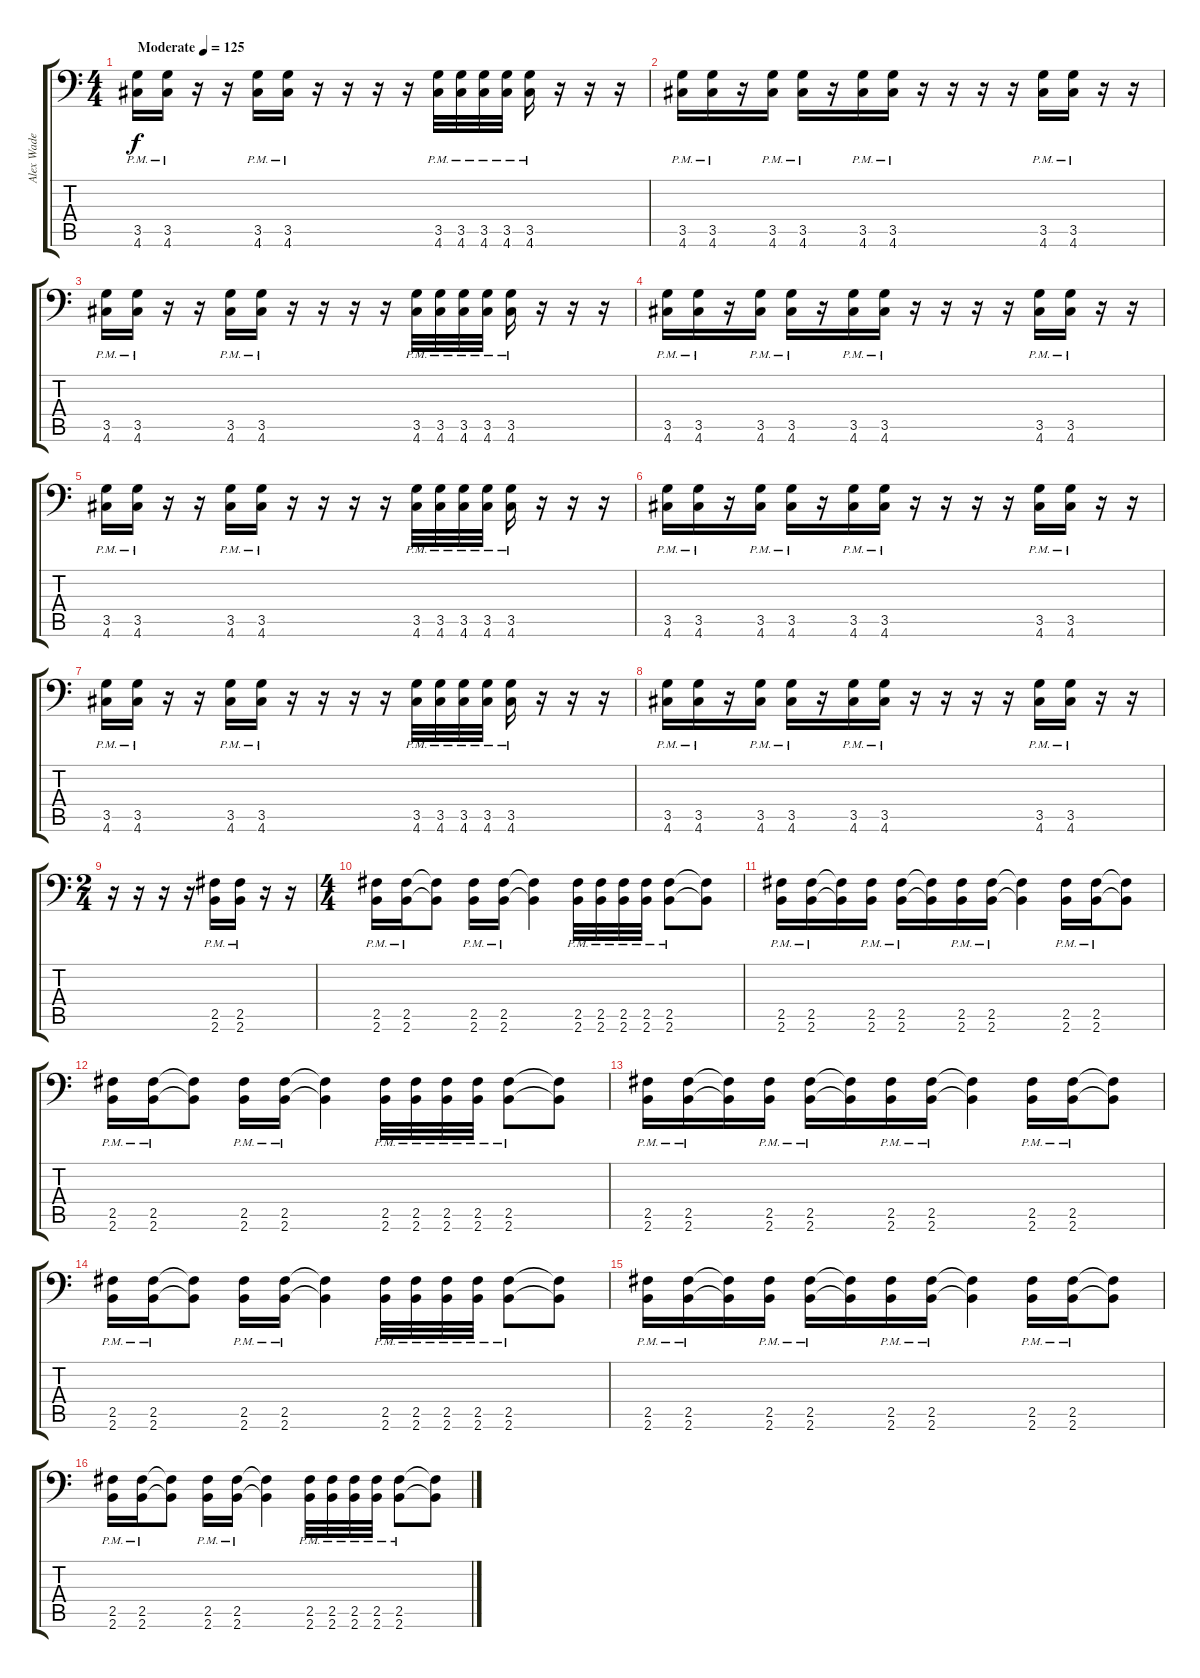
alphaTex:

\track ("Alex Wade" "Alex Wade") {instrument overdrivenguitar}
\staff {score tabs}
\tuning (B3 Gb3 D3 A2 E2 A1) {hide}
\ts (4 4)
\tempo (125 "Moderate")
\clef f4
\ks c
(3.5{pm} 4.6{pm}).16{dy f instrument overdrivenguitar} (3.5{pm} 4.6{pm}).16 r.16 r.16 (3.5{pm} 4.6{pm}).16 (3.5{pm} 4.6{pm}).16 r.16 r.16 r.16 r.16 (3.5{pm} 4.6{pm}).32 (3.5{pm} 4.6{pm}).32 (3.5{pm} 4.6{pm}).32 (3.5{pm} 4.6{pm}).32 (3.5{pm} 4.6{pm}).16 r.16 r.16 r.16 |
(3.5{pm} 4.6{pm}).16 (3.5{pm} 4.6{pm}).16 r.16 (3.5{pm} 4.6{pm}).16 (3.5{pm} 4.6{pm}).16 r.16 (3.5{pm} 4.6{pm}).16 (3.5{pm} 4.6{pm}).16 r.16 r.16 r.16 r.16 (3.5{pm} 4.6{pm}).16 (3.5{pm} 4.6{pm}).16 r.16 r.16 |
(3.5{pm} 4.6{pm}).16 (3.5{pm} 4.6{pm}).16 r.16 r.16 (3.5{pm} 4.6{pm}).16 (3.5{pm} 4.6{pm}).16 r.16 r.16 r.16 r.16 (3.5{pm} 4.6{pm}).32 (3.5{pm} 4.6{pm}).32 (3.5{pm} 4.6{pm}).32 (3.5{pm} 4.6{pm}).32 (3.5{pm} 4.6{pm}).16 r.16 r.16 r.16 |
(3.5{pm} 4.6{pm}).16 (3.5{pm} 4.6{pm}).16 r.16 (3.5{pm} 4.6{pm}).16 (3.5{pm} 4.6{pm}).16 r.16 (3.5{pm} 4.6{pm}).16 (3.5{pm} 4.6{pm}).16 r.16 r.16 r.16 r.16 (3.5{pm} 4.6{pm}).16 (3.5{pm} 4.6{pm}).16 r.16 r.16 |
(3.5{pm} 4.6{pm}).16 (3.5{pm} 4.6{pm}).16 r.16 r.16 (3.5{pm} 4.6{pm}).16 (3.5{pm} 4.6{pm}).16 r.16 r.16 r.16 r.16 (3.5{pm} 4.6{pm}).32 (3.5{pm} 4.6{pm}).32 (3.5{pm} 4.6{pm}).32 (3.5{pm} 4.6{pm}).32 (3.5{pm} 4.6{pm}).16 r.16 r.16 r.16 |
(3.5{pm} 4.6{pm}).16 (3.5{pm} 4.6{pm}).16 r.16 (3.5{pm} 4.6{pm}).16 (3.5{pm} 4.6{pm}).16 r.16 (3.5{pm} 4.6{pm}).16 (3.5{pm} 4.6{pm}).16 r.16 r.16 r.16 r.16 (3.5{pm} 4.6{pm}).16 (3.5{pm} 4.6{pm}).16 r.16 r.16 |
(3.5{pm} 4.6{pm}).16 (3.5{pm} 4.6{pm}).16 r.16 r.16 (3.5{pm} 4.6{pm}).16 (3.5{pm} 4.6{pm}).16 r.16 r.16 r.16 r.16 (3.5{pm} 4.6{pm}).32 (3.5{pm} 4.6{pm}).32 (3.5{pm} 4.6{pm}).32 (3.5{pm} 4.6{pm}).32 (3.5{pm} 4.6{pm}).16 r.16 r.16 r.16 |
(3.5{pm} 4.6{pm}).16 (3.5{pm} 4.6{pm}).16 r.16 (3.5{pm} 4.6{pm}).16 (3.5{pm} 4.6{pm}).16 r.16 (3.5{pm} 4.6{pm}).16 (3.5{pm} 4.6{pm}).16 r.16 r.16 r.16 r.16 (3.5{pm} 4.6{pm}).16 (3.5{pm} 4.6{pm}).16 r.16 r.16 |
\ts (2 4)
r.16 r.16 r.16 r.16 (2.5{pm} 2.6{pm}).16 (2.5{pm} 2.6{pm}).16 r.16 r.16 |
\ts (4 4)
(2.5{pm} 2.6{pm}).16 (2.5{pm} 2.6{pm}).16 (2.5{t} 2.6{t}).8 (2.5{pm} 2.6{pm}).16 (2.5{pm} 2.6{pm}).16 (2.5{t} 2.6{t}).4 (2.5{pm} 2.6{pm}).32 (2.5{pm} 2.6{pm}).32 (2.5{pm} 2.6{pm}).32 (2.5{pm} 2.6{pm}).32 (2.5{pm} 2.6{pm}).8 (2.5{t} 2.6{t}).8 |
(2.5{pm} 2.6{pm}).16 (2.5{pm} 2.6{pm}).16 (2.5{t} 2.6{t}).16 (2.5{pm} 2.6{pm}).16 (2.5{pm} 2.6{pm}).16 (2.5{t} 2.6{t}).16 (2.5{pm} 2.6{pm}).16 (2.5{pm} 2.6{pm}).16 (2.5{t} 2.6{t}).4 (2.5{pm} 2.6{pm}).16 (2.5{pm} 2.6{pm}).16 (2.5{t} 2.6{t}).8 |
(2.5{pm} 2.6{pm}).16 (2.5{pm} 2.6{pm}).16 (2.5{t} 2.6{t}).8 (2.5{pm} 2.6{pm}).16 (2.5{pm} 2.6{pm}).16 (2.5{t} 2.6{t}).4 (2.5{pm} 2.6{pm}).32 (2.5{pm} 2.6{pm}).32 (2.5{pm} 2.6{pm}).32 (2.5{pm} 2.6{pm}).32 (2.5{pm} 2.6{pm}).8 (2.5{t} 2.6{t}).8 |
(2.5{pm} 2.6{pm}).16 (2.5{pm} 2.6{pm}).16 (2.5{t} 2.6{t}).16 (2.5{pm} 2.6{pm}).16 (2.5{pm} 2.6{pm}).16 (2.5{t} 2.6{t}).16 (2.5{pm} 2.6{pm}).16 (2.5{pm} 2.6{pm}).16 (2.5{t} 2.6{t}).4 (2.5{pm} 2.6{pm}).16 (2.5{pm} 2.6{pm}).16 (2.5{t} 2.6{t}).8 |
(2.5{pm} 2.6{pm}).16 (2.5{pm} 2.6{pm}).16 (2.5{t} 2.6{t}).8 (2.5{pm} 2.6{pm}).16 (2.5{pm} 2.6{pm}).16 (2.5{t} 2.6{t}).4 (2.5{pm} 2.6{pm}).32 (2.5{pm} 2.6{pm}).32 (2.5{pm} 2.6{pm}).32 (2.5{pm} 2.6{pm}).32 (2.5{pm} 2.6{pm}).8 (2.5{t} 2.6{t}).8 |
(2.5{pm} 2.6{pm}).16 (2.5{pm} 2.6{pm}).16 (2.5{t} 2.6{t}).16 (2.5{pm} 2.6{pm}).16 (2.5{pm} 2.6{pm}).16 (2.5{t} 2.6{t}).16 (2.5{pm} 2.6{pm}).16 (2.5{pm} 2.6{pm}).16 (2.5{t} 2.6{t}).4 (2.5{pm} 2.6{pm}).16 (2.5{pm} 2.6{pm}).16 (2.5{t} 2.6{t}).8 |
(2.5{pm} 2.6{pm}).16 (2.5{pm} 2.6{pm}).16 (2.5{t} 2.6{t}).8 (2.5{pm} 2.6{pm}).16 (2.5{pm} 2.6{pm}).16 (2.5{t} 2.6{t}).4 (2.5{pm} 2.6{pm}).32 (2.5{pm} 2.6{pm}).32 (2.5{pm} 2.6{pm}).32 (2.5{pm} 2.6{pm}).32 (2.5{pm} 2.6{pm}).8 (2.5{t} 2.6{t}).8
